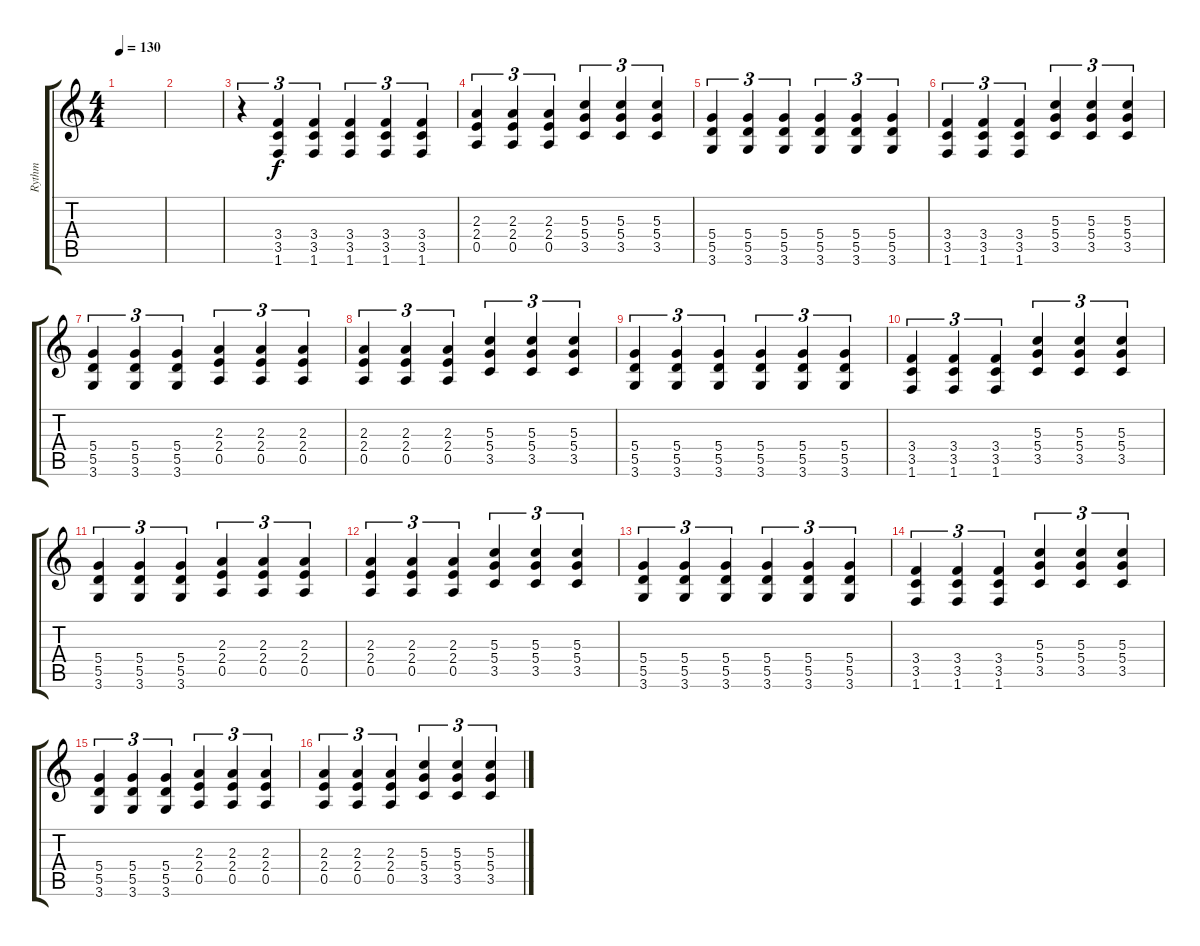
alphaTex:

\track ("Rythm" "Rythm") {instrument electricguitarmuted}
\staff {score tabs}
\tuning (E4 B3 G3 D3 A2 E2) {hide}
\ts (4 4)
\tempo 130
\clef g2
\ks c
|
|
r.4{tu (3 2) volume 11 instrument distortionguitar} (3.4 3.5 1.6).4{tu (3 2)} (3.4 3.5 1.6).4{tu (3 2)} (3.4 3.5 1.6).4{tu (3 2)} (3.4 3.5 1.6).4{tu (3 2)} (3.4 3.5 1.6).4{tu (3 2)} |
(2.3 2.4 0.5).4{tu (3 2)} (2.3 2.4 0.5).4{tu (3 2)} (2.3 2.4 0.5).4{tu (3 2)} (5.3 5.4 3.5).4{tu (3 2)} (5.3 5.4 3.5).4{tu (3 2)} (5.3 5.4 3.5).4{tu (3 2)} |
(5.4 5.5 3.6).4{tu (3 2)} (5.4 5.5 3.6).4{tu (3 2)} (5.4 5.5 3.6).4{tu (3 2)} (5.4 5.5 3.6).4{tu (3 2)} (5.4 5.5 3.6).4{tu (3 2)} (5.4 5.5 3.6).4{tu (3 2)} |
(3.4 3.5 1.6).4{tu (3 2)} (3.4 3.5 1.6).4{tu (3 2)} (3.4 3.5 1.6).4{tu (3 2)} (5.3 5.4 3.5).4{tu (3 2)} (5.3 5.4 3.5).4{tu (3 2)} (5.3 5.4 3.5).4{tu (3 2)} |
(5.4 5.5 3.6).4{tu (3 2)} (5.4 5.5 3.6).4{tu (3 2)} (5.4 5.5 3.6).4{tu (3 2)} (2.3 2.4 0.5).4{tu (3 2)} (2.3 2.4 0.5).4{tu (3 2)} (2.3 2.4 0.5).4{tu (3 2)} |
(2.3 2.4 0.5).4{tu (3 2)} (2.3 2.4 0.5).4{tu (3 2)} (2.3 2.4 0.5).4{tu (3 2)} (5.3 5.4 3.5).4{tu (3 2)} (5.3 5.4 3.5).4{tu (3 2)} (5.3 5.4 3.5).4{tu (3 2)} |
(5.4 5.5 3.6).4{tu (3 2)} (5.4 5.5 3.6).4{tu (3 2)} (5.4 5.5 3.6).4{tu (3 2)} (5.4 5.5 3.6).4{tu (3 2)} (5.4 5.5 3.6).4{tu (3 2)} (5.4 5.5 3.6).4{tu (3 2)} |
(3.4 3.5 1.6).4{tu (3 2)} (3.4 3.5 1.6).4{tu (3 2)} (3.4 3.5 1.6).4{tu (3 2)} (5.3 5.4 3.5).4{tu (3 2)} (5.3 5.4 3.5).4{tu (3 2)} (5.3 5.4 3.5).4{tu (3 2)} |
(5.4 5.5 3.6).4{tu (3 2)} (5.4 5.5 3.6).4{tu (3 2)} (5.4 5.5 3.6).4{tu (3 2)} (2.3 2.4 0.5).4{tu (3 2)} (2.3 2.4 0.5).4{tu (3 2)} (2.3 2.4 0.5).4{tu (3 2)} |
(2.3 2.4 0.5).4{tu (3 2)} (2.3 2.4 0.5).4{tu (3 2)} (2.3 2.4 0.5).4{tu (3 2)} (5.3 5.4 3.5).4{tu (3 2)} (5.3 5.4 3.5).4{tu (3 2)} (5.3 5.4 3.5).4{tu (3 2)} |
(5.4 5.5 3.6).4{tu (3 2)} (5.4 5.5 3.6).4{tu (3 2)} (5.4 5.5 3.6).4{tu (3 2)} (5.4 5.5 3.6).4{tu (3 2)} (5.4 5.5 3.6).4{tu (3 2)} (5.4 5.5 3.6).4{tu (3 2)} |
(3.4 3.5 1.6).4{tu (3 2)} (3.4 3.5 1.6).4{tu (3 2)} (3.4 3.5 1.6).4{tu (3 2)} (5.3 5.4 3.5).4{tu (3 2)} (5.3 5.4 3.5).4{tu (3 2)} (5.3 5.4 3.5).4{tu (3 2)} |
(5.4 5.5 3.6).4{tu (3 2)} (5.4 5.5 3.6).4{tu (3 2)} (5.4 5.5 3.6).4{tu (3 2)} (2.3 2.4 0.5).4{tu (3 2)} (2.3 2.4 0.5).4{tu (3 2)} (2.3 2.4 0.5).4{tu (3 2)} |
(2.3 2.4 0.5).4{tu (3 2)} (2.3 2.4 0.5).4{tu (3 2)} (2.3 2.4 0.5).4{tu (3 2)} (5.3 5.4 3.5).4{tu (3 2)} (5.3 5.4 3.5).4{tu (3 2)} (5.3 5.4 3.5).4{tu (3 2)}
